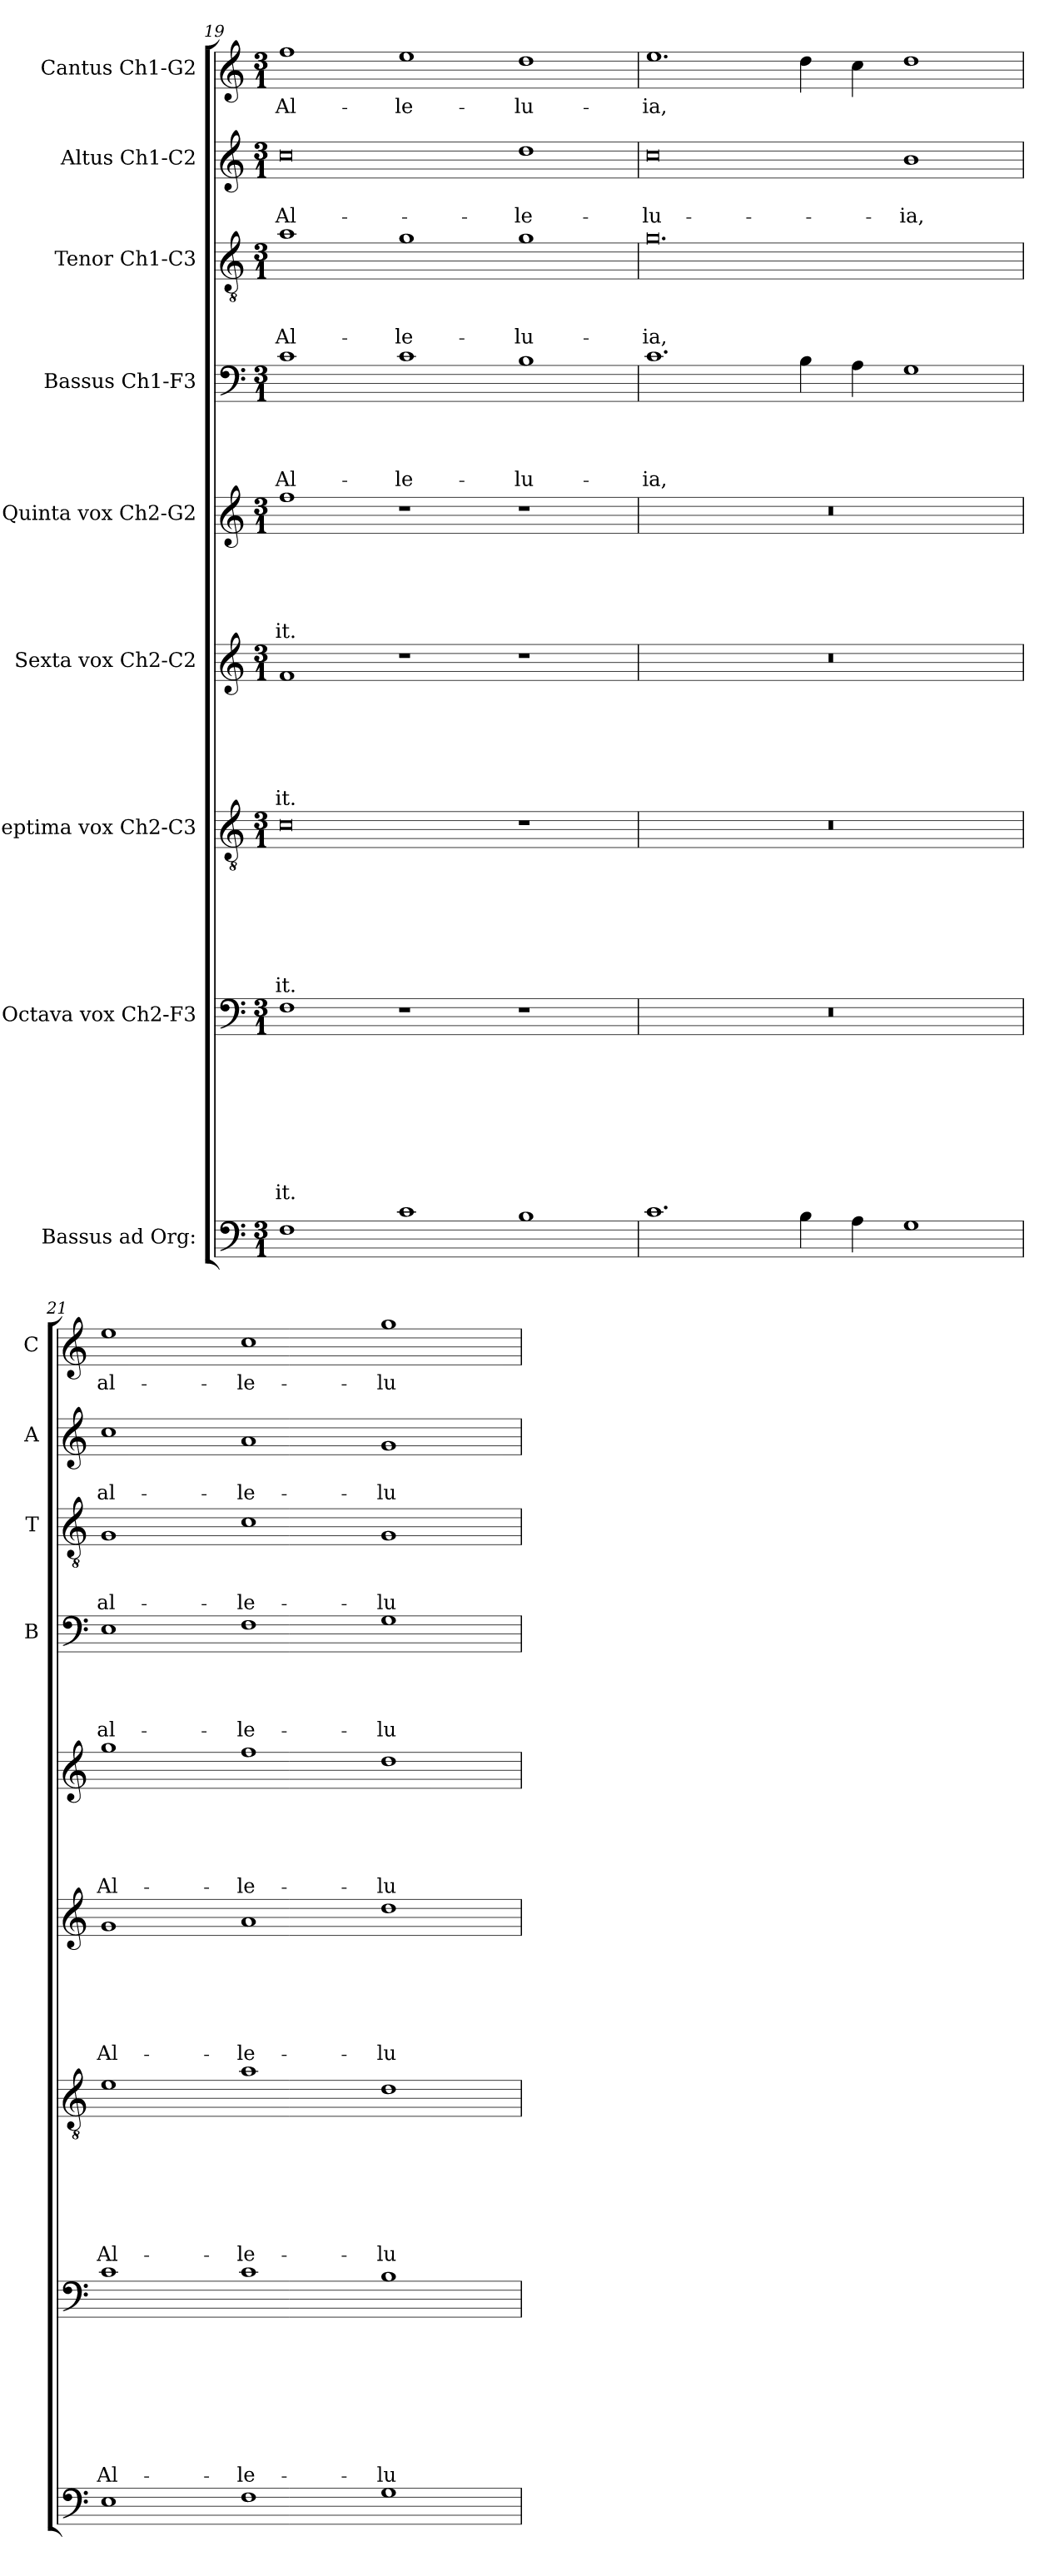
**kern	**kern	**text	**text	**text	**text	**text	**text	**text	**text	**kern	**text	**text	**text	**text	**text	**text	**text	**kern	**text	**text	**text	**text	**text	**text	**kern	**text	**text	**text	**text	**text	**kern	**text	**text	**text	**text	**kern	**text	**text	**text	**kern	**text	**text	**kern	**text
*part9	*part8	*part8	*part8	*part8	*part8	*part8	*part8	*part8	*part8	*part7	*part7	*part7	*part7	*part7	*part7	*part7	*part7	*part6	*part6	*part6	*part6	*part6	*part6	*part6	*part5	*part5	*part5	*part5	*part5	*part5	*part4	*part4	*part4	*part4	*part4	*part3	*part3	*part3	*part3	*part2	*part2	*part2	*part1	*part1
*staff9	*staff8	*staff8	*staff8	*staff8	*staff8	*staff8	*staff8	*staff8	*staff8	*staff7	*staff7	*staff7	*staff7	*staff7	*staff7	*staff7	*staff7	*staff6	*staff6	*staff6	*staff6	*staff6	*staff6	*staff6	*staff5	*staff5	*staff5	*staff5	*staff5	*staff5	*staff4	*staff4	*staff4	*staff4	*staff4	*staff3	*staff3	*staff3	*staff3	*staff2	*staff2	*staff2	*staff1	*staff1
*I"Bassus ad Org:	*I"Octava vox Ch2-F3	*	*	*	*	*	*	*	*	*I"Septima vox Ch2-C3	*	*	*	*	*	*	*	*I"Sexta vox Ch2-C2	*	*	*	*	*	*	*I"Quinta vox Ch2-G2	*	*	*	*	*	*I"Bassus Ch1-F3	*	*	*	*	*I"Tenor Ch1-C3	*	*	*	*I"Altus Ch1-C2	*	*	*I"Cantus Ch1-G2	*
*	*	*	*	*	*	*	*	*	*	*	*	*	*	*	*	*	*	*	*	*	*	*	*	*	*	*	*	*	*	*	*I'B	*	*	*	*	*I'T	*	*	*	*I'A	*	*	*I'C	*
*clefF4	*clefF4	*	*	*	*	*	*	*	*	*clefGv2	*	*	*	*	*	*	*	*clefG2	*	*	*	*	*	*	*clefG2	*	*	*	*	*	*clefF4	*	*	*	*	*clefGv2	*	*	*	*clefG2	*	*	*clefG2	*
*k[]	*k[]	*	*	*	*	*	*	*	*	*k[]	*	*	*	*	*	*	*	*k[]	*	*	*	*	*	*	*k[]	*	*	*	*	*	*k[]	*	*	*	*	*k[]	*	*	*	*k[]	*	*	*k[]	*
*C:	*C:	*	*	*	*	*	*	*	*	*C:	*	*	*	*	*	*	*	*C:	*	*	*	*	*	*	*C:	*	*	*	*	*	*C:	*	*	*	*	*C:	*	*	*	*C:	*	*	*C:	*
*M3/1	*M3/1	*	*	*	*	*	*	*	*	*M3/1	*	*	*	*	*	*	*	*M3/1	*	*	*	*	*	*	*M3/1	*	*	*	*	*	*M3/1	*	*	*	*	*M3/1	*	*	*	*M3/1	*	*	*M3/1	*
=19	=19	=19	=19	=19	=19	=19	=19	=19	=19	=19	=19	=19	=19	=19	=19	=19	=19	=19	=19	=19	=19	=19	=19	=19	=19	=19	=19	=19	=19	=19	=19	=19	=19	=19	=19	=19	=19	=19	=19	=19	=19	=19	=19	=19
!	!	!	!	!	!	!	!	!	!LO:LY:b	!	!	!	!	!	!	!	!LO:LY:b	!	!	!	!	!	!	!LO:LY:b	!	!	!	!	!	!LO:LY:b	!	!	!	!	!LO:LY:b	!	!	!	!LO:LY:b	!	!	!LO:LY:b	!	!LO:LY:b
1F	1F	.	.	.	.	.	.	.	-it.	0c	.	.	.	.	.	.	-it.	1f	.	.	.	.	.	-it.	1ff	.	.	.	.	-it.	1c	.	.	.	Al-	1a	.	.	Al-	0cc	.	Al-	1ff	Al-
!	!	!	!	!	!	!	!	!	!	!	!	!	!	!	!	!	!	!	!	!	!	!	!	!	!	!	!	!	!	!	!	!	!	!	!LO:LY:b	!	!	!	!LO:LY:b	!	!	!	!	!LO:LY:b
1c	1r	.	.	.	.	.	.	.	.	.	.	.	.	.	.	.	.	1r	.	.	.	.	.	.	1r	.	.	.	.	.	1c	.	.	.	-le-	1g	.	.	-le-	.	.	.	1ee	-le-
!	!	!	!	!	!	!	!	!	!	!	!	!	!	!	!	!	!	!	!	!	!	!	!	!	!	!	!	!	!	!	!	!	!	!	!LO:LY:b	!	!	!	!LO:LY:b	!	!	!LO:LY:b	!	!LO:LY:b
1B	1r	.	.	.	.	.	.	.	.	1r	.	.	.	.	.	.	.	1r	.	.	.	.	.	.	1r	.	.	.	.	.	1B	.	.	.	-lu-	1g	.	.	-lu-	1dd	.	-le-	1dd	-lu-
=20	=20	=20	=20	=20	=20	=20	=20	=20	=20	=20	=20	=20	=20	=20	=20	=20	=20	=20	=20	=20	=20	=20	=20	=20	=20	=20	=20	=20	=20	=20	=20	=20	=20	=20	=20	=20	=20	=20	=20	=20	=20	=20	=20	=20
!	!	!	!	!	!	!	!	!	!	!	!	!	!	!	!	!	!	!	!	!	!	!	!	!	!	!	!	!	!	!	!	!	!	!	!LO:LY:b	!	!	!	!LO:LY:b	!	!	!LO:LY:b	!	!LO:LY:b
1.c	0.r	.	.	.	.	.	.	.	.	0.r	.	.	.	.	.	.	.	0.r	.	.	.	.	.	.	0.r	.	.	.	.	.	1.c	.	.	.	-ia,	0.g	.	.	-ia,	0cc	.	-lu-	1.ee	-ia,
4B\	.	.	.	.	.	.	.	.	.	.	.	.	.	.	.	.	.	.	.	.	.	.	.	.	.	.	.	.	.	.	4B\	.	.	.	.	.	.	.	.	.	.	.	4dd\	.
4A\	.	.	.	.	.	.	.	.	.	.	.	.	.	.	.	.	.	.	.	.	.	.	.	.	.	.	.	.	.	.	4A\	.	.	.	.	.	.	.	.	.	.	.	4cc\	.
!	!	!	!	!	!	!	!	!	!	!	!	!	!	!	!	!	!	!	!	!	!	!	!	!	!	!	!	!	!	!	!	!	!	!	!	!	!	!	!	!	!	!LO:LY:b	!	!
1G	.	.	.	.	.	.	.	.	.	.	.	.	.	.	.	.	.	.	.	.	.	.	.	.	.	.	.	.	.	.	1G	.	.	.	.	.	.	.	.	1b	.	-ia,	1dd	.
=21	=21	=21	=21	=21	=21	=21	=21	=21	=21	=21	=21	=21	=21	=21	=21	=21	=21	=21	=21	=21	=21	=21	=21	=21	=21	=21	=21	=21	=21	=21	=21	=21	=21	=21	=21	=21	=21	=21	=21	=21	=21	=21	=21	=21
!	!	!	!	!	!	!	!	!	!LO:LY:b	!	!	!	!	!	!	!	!LO:LY:b	!	!	!	!	!	!	!LO:LY:b	!	!	!	!	!	!LO:LY:b	!	!	!	!	!LO:LY:b	!	!	!	!LO:LY:b	!	!	!LO:LY:b	!	!LO:LY:b
1E	1c	.	.	.	.	.	.	.	Al-	1e	.	.	.	.	.	.	Al-	1g	.	.	.	.	.	Al-	1gg	.	.	.	.	Al-	1E	.	.	.	al-	1G	.	.	al-	1cc	.	al-	1ee	al-
!	!	!	!	!	!	!	!	!	!LO:LY:b	!	!	!	!	!	!	!	!LO:LY:b	!	!	!	!	!	!	!LO:LY:b	!	!	!	!	!	!LO:LY:b	!	!	!	!	!LO:LY:b	!	!	!	!LO:LY:b	!	!	!LO:LY:b	!	!LO:LY:b
1F	1c	.	.	.	.	.	.	.	-le-	1a	.	.	.	.	.	.	-le-	1a	.	.	.	.	.	-le-	1ff	.	.	.	.	-le-	1F	.	.	.	-le-	1c	.	.	-le-	1a	.	-le-	1cc	-le-
!	!	!	!	!	!	!	!	!	!LO:LY:b	!	!	!	!	!	!	!	!LO:LY:b	!	!	!	!	!	!	!LO:LY:b	!	!	!	!	!	!LO:LY:b	!	!	!	!	!LO:LY:b	!	!	!	!LO:LY:b	!	!	!LO:LY:b	!	!LO:LY:b
1G	1B	.	.	.	.	.	.	.	-lu-	1d	.	.	.	.	.	.	-lu-	1dd	.	.	.	.	.	-lu-	1dd	.	.	.	.	-lu-	1G	.	.	.	-lu-	1G	.	.	-lu-	1g	.	-lu-	1gg	-lu-
=	=	=	=	=	=	=	=	=	=	=	=	=	=	=	=	=	=	=	=	=	=	=	=	=	=	=	=	=	=	=	=	=	=	=	=	=	=	=	=	=	=	=	=	=
*-	*-	*-	*-	*-	*-	*-	*-	*-	*-	*-	*-	*-	*-	*-	*-	*-	*-	*-	*-	*-	*-	*-	*-	*-	*-	*-	*-	*-	*-	*-	*-	*-	*-	*-	*-	*-	*-	*-	*-	*-	*-	*-	*-	*-
